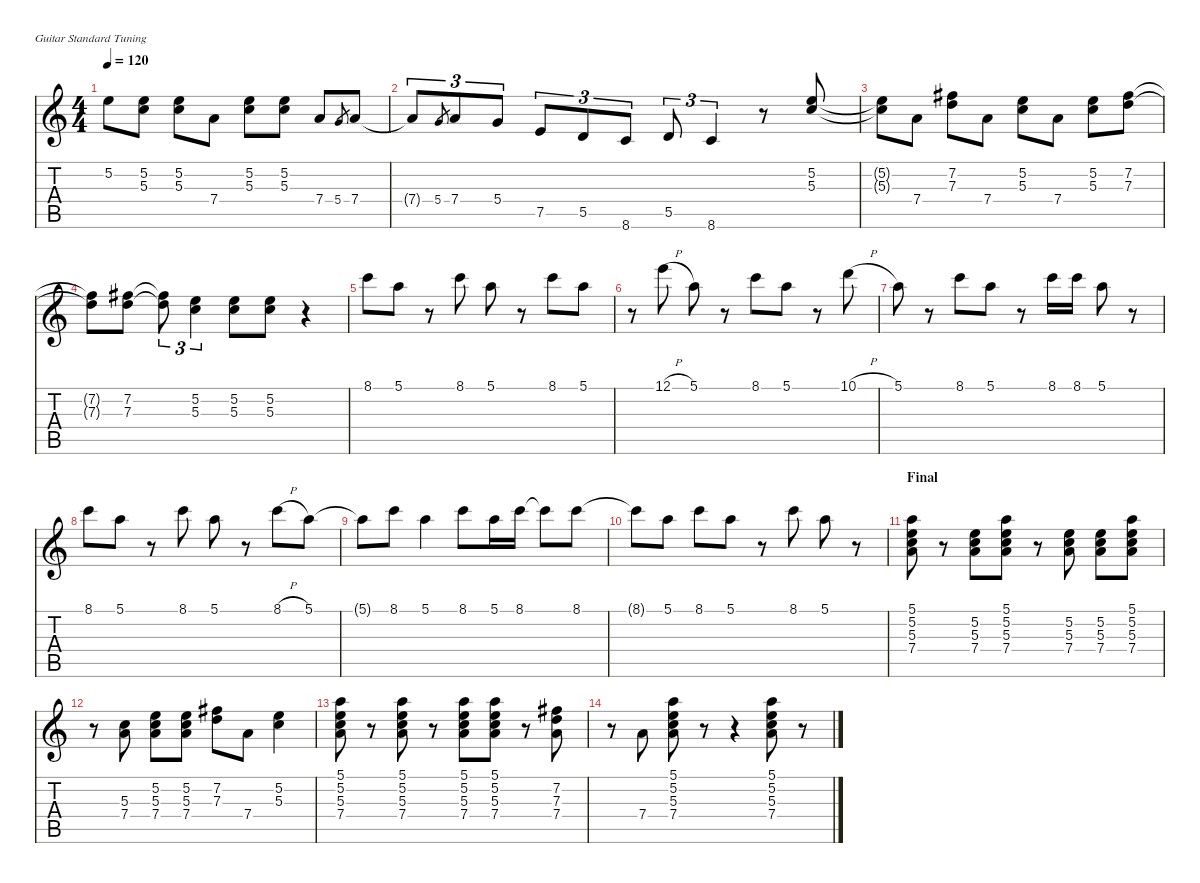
\defaultSystemsLayout 4
\hideDynamics
\bracketExtendMode nobrackets
\singleTrackTrackNamePolicy hidden
\multiTrackTrackNamePolicy hidden
\firstSystemTrackNameMode fullname
\firstSystemTrackNameOrientation horizontal
\otherSystemsTrackNameOrientation horizontal
\track ("Carlos Santana" "dist.guit.") {instrument distortionguitar}
\staff {score tabs}
\tuning (E4 B3 G3 D3 A2 E2)
\ts (4 4)
\tempo 120
\clef g2
\ks c
5.2{t}.8{dy f beam Down} (5.2 5.3).8{beam Down} (5.2 5.3).8{beam Down} 7.4.8{beam Down} (5.2 5.3).8{beam Down} (5.2 5.3).8{beam Down} 7.4.8{beam Up} 5.4.8{gr dy mf beam Up} 7.4.8{dy f beam Up} |
7.4{t}.8{tu (3 2) beam Up} 5.4.8{gr dy mf beam Up} 7.4.8{tu (3 2) dy f beam Up} 5.4.8{tu (3 2) beam Up} 7.5.8{tu (3 2) beam Up} 5.5.8{tu (3 2) beam Up} 8.6.8{tu (3 2) beam Up} 5.5.8{tu (3 2) beam Up} 8.6.4{tu (3 2) beam Up} r.8{beam Up} (5.2 5.3).8{beam Down} |
(5.2{t} 5.3{t}).8{beam Down} 7.4.8{beam Down} (7.2{acc #} 7.3).8{beam Down} 7.4.8{beam Down} (5.2 5.3).8{beam Down} 7.4.8{beam Down} (5.2 5.3).8{beam Down} (7.2{acc #} 7.3).8{beam Down} |
(7.2{t acc #} 7.3{t}).8{beam Down} (7.2{acc #} 7.3).8{beam Down} (7.2{t acc #} 7.3{t}).8{tu (3 2) beam Down} (5.2 5.3).4{tu (3 2) beam Down} (5.2 5.3).8{beam Down} (5.2 5.3).8{beam Down} r.4{beam Down} |
8.1.8{beam Down} 5.1.8{beam Down} r.8{beam Down} 8.1.8{beam Down} 5.1.8{beam Down} r.8{beam Down} 8.1.8{beam Down} 5.1.8{beam Down} |
r.8{beam Down} 12.1{h}.8{beam Down} 5.1.8{beam Down} r.8{beam Down} 8.1.8{beam Down} 5.1.8{beam Down} r.8{beam Down} 10.1{h}.8{beam Down} |
5.1.8{beam Down} r.8{beam Down} 8.1.8{beam Down} 5.1.8{beam Down} r.8{beam Down} 8.1.16{beam Down} 8.1.16{beam Down} 5.1.8{beam Down} r.8{beam Down} |
8.1.8{beam Down} 5.1.8{beam Down} r.8{beam Down} 8.1.8{beam Down} 5.1.8{beam Down} r.8{beam Down} 8.1{h}.8{beam Down} 5.1.8{beam Down} |
5.1{t}.8{beam Down} 8.1.8{beam Down} 5.1.4{beam Down} 8.1.8{beam Down} 5.1.16{beam Down} 8.1.16{beam Down} 8.1{t}.8{beam Down} 8.1.8{beam Down} |
8.1{t}.8{beam Down} 5.1.8{beam Down} 8.1.8{beam Down} 5.1.8{beam Down} r.8{beam Down} 8.1.8{beam Down} 5.1.8{beam Down} r.8{beam Down} |
\section ("" "Final")
(5.1 5.2 5.3 7.4).8{beam Down} r.8{beam Down} (5.2 5.3 7.4).8{beam Down} (5.1 5.2 5.3 7.4).8{beam Down} r.8{beam Down} (5.2 5.3 7.4).8{beam Down} (5.2 5.3 7.4).8{beam Down} (5.1 5.2 5.3 7.4).8{beam Down} |
r.8{beam Down} (5.3 7.4).8{beam Down} (5.2 5.3 7.4).8{beam Down} (5.2 5.3 7.4).8{beam Down} (7.2{acc #} 7.3).8{beam Down} 7.4.8{beam Down} (5.2 5.3).4{beam Down} |
(5.1 5.2 5.3 7.4).8{beam Down} r.8{beam Down} (5.1 5.2 5.3 7.4).8{beam Down} r.8{beam Down} (5.1 5.2 5.3 7.4).8{beam Down} (5.1 5.2 5.3 7.4).8{beam Down} r.8{beam Down} (7.2{acc #} 7.3 7.4).8{beam Down} |
r.8{beam Down} 7.4.8{beam Up} (5.1 5.2 5.3 7.4).8{beam Down} r.8{beam Down} r.4{beam Down} (5.1 5.2 5.3 7.4).8{beam Down} r.8{beam Down}
